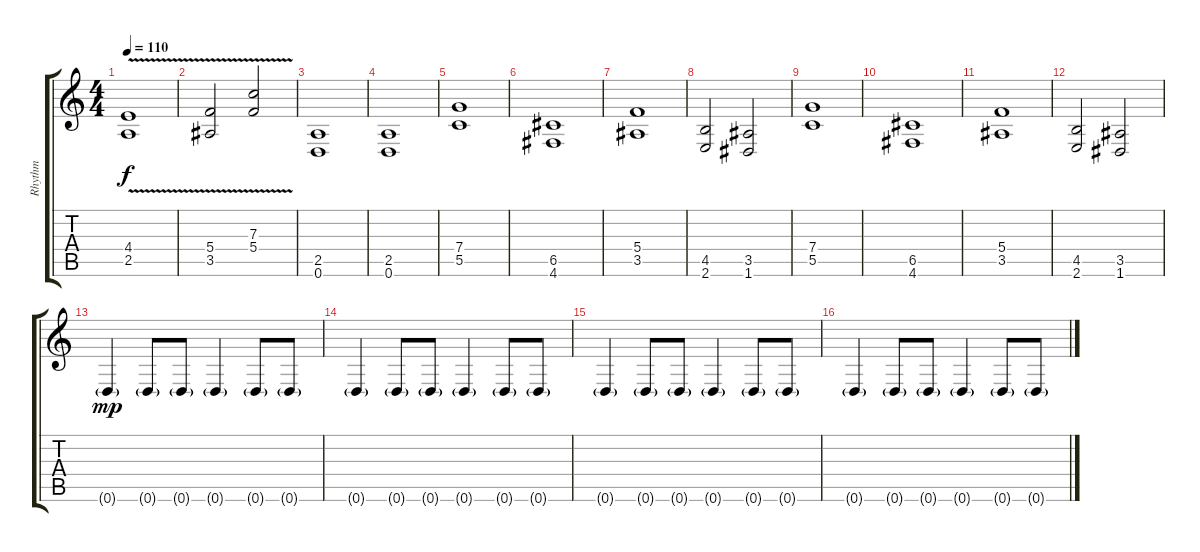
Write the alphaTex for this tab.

\track ("Rhythm" "Rhythm") {instrument distortionguitar}
\staff {score tabs}
\tuning (D4 A3 F3 C3 G2 D2) {hide}
\ts (4 4)
\tempo 110
\clef g2
\ks c
(4.4 2.5{v}).1{dy f} |
(5.4 3.5{v}).2 (7.3 5.4{v}).2 |
(2.5 0.6).1 |
(2.5 0.6).1 |
(7.4 5.5).1 |
(6.5 4.6).1 |
(5.4 3.5).1 |
(4.5 2.6).2 (3.5 1.6).2 |
(7.4 5.5).1 |
(6.5 4.6).1 |
(5.4 3.5).1 |
(4.5 2.6).2 (3.5 1.6).2 |
0.6{g}.4{dy mp} 0.6{g}.8 0.6{g}.8 0.6{g}.4 0.6{g}.8 0.6{g}.8 |
0.6{g}.4 0.6{g}.8 0.6{g}.8 0.6{g}.4 0.6{g}.8 0.6{g}.8 |
0.6{g}.4 0.6{g}.8 0.6{g}.8 0.6{g}.4 0.6{g}.8 0.6{g}.8 |
0.6{g}.4 0.6{g}.8 0.6{g}.8 0.6{g}.4 0.6{g}.8 0.6{g}.8
